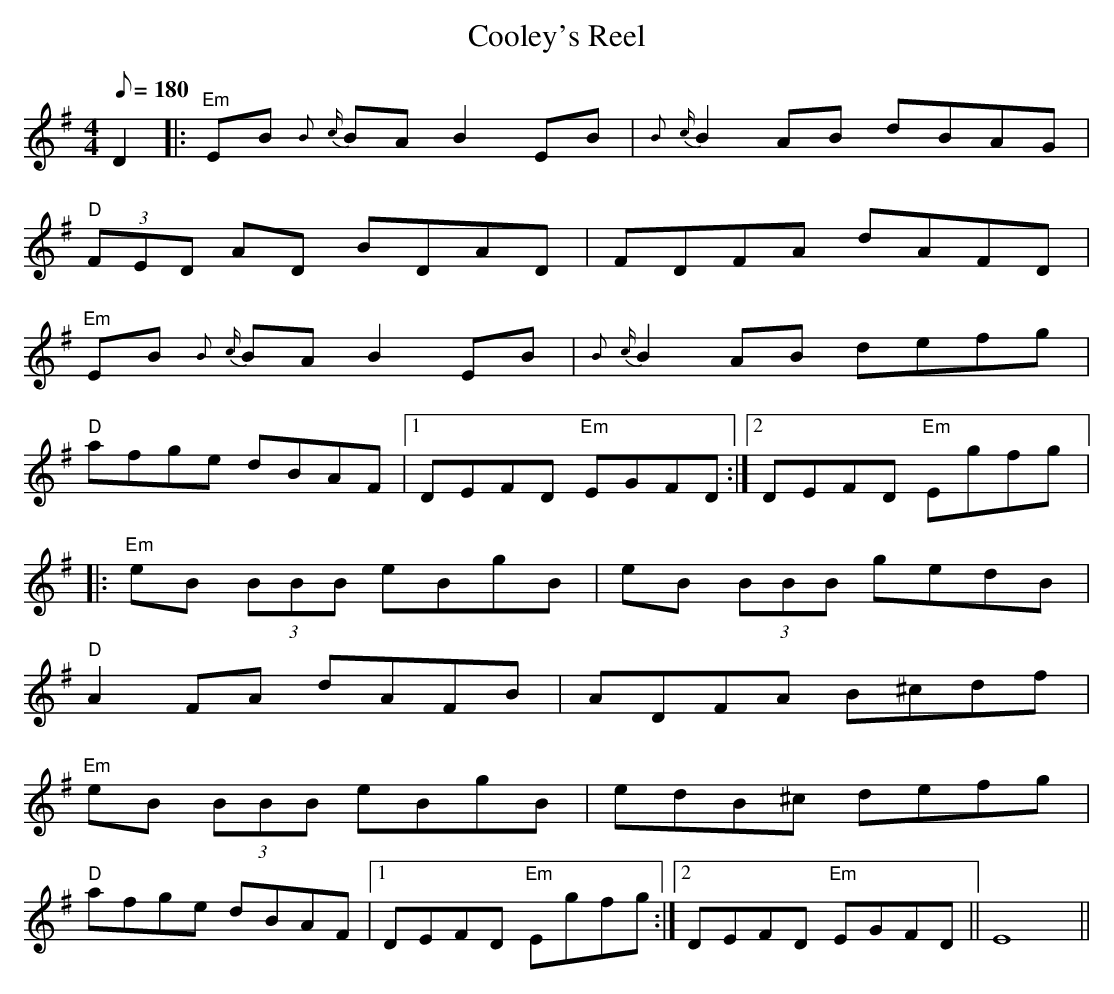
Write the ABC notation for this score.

X:1
T:Cooley's Reel
M:4/4
L:1/8
Q:180
K:Em
D2-|:"Em"EB {B}{c} BA B2 EB| {B}{c} B2 AB dBAG|
"D"(3FED AD BDAD|FDFA dAFD|
"Em"EB {B}{c} BA B2 EB| {B}{c} B2 AB defg|
"D"afge dBAF|1 DEFD "Em"EGFD:|2 DEFD "Em"Egfg|:
"Em"eB (3BBB eBgB|eB (3BBB g-edB|
"D"A2 FA dAFB|ADFA B^cdf|
"Em"eB (3BBB eBgB|edB^c defg|
"D"afge d-BAF|1 DEFD- "Em"Egfg:|2 DEFD- "Em"EGFD||E8||
